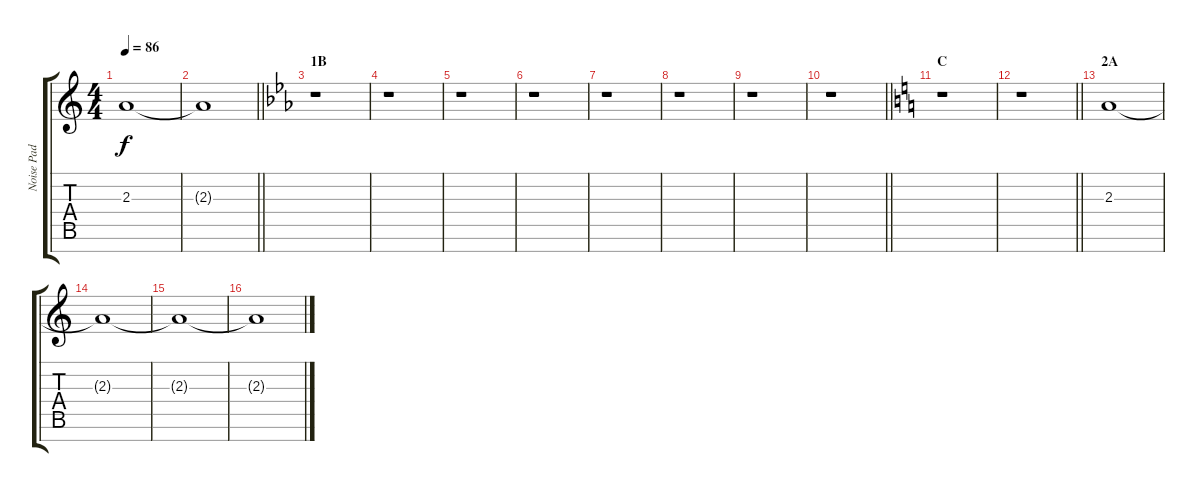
\track ("Noise Pad" "Noise Pad") {instrument pad8sweep}
\staff {score tabs}
\tuning (E5 B4 G4 D4 A3 E3 B2) {hide}
\ts (4 4)
\tempo 86
\clef g2
\ks c
2.3{t}.1{dy f} |
\barLineRight lightlight
2.3{t}.1 |
\section ("" "1B")
\ks eb
r.1 |
r.1 |
r.1 |
r.1 |
r.1 |
r.1 |
r.1 |
\barLineRight lightlight
r.1 |
\section ("" "C")
\ks c
r.1 |
\barLineRight lightlight
r.1 |
\section ("" "2A")
2.3.1 |
2.3{t}.1 |
2.3{t}.1 |
2.3{t}.1
